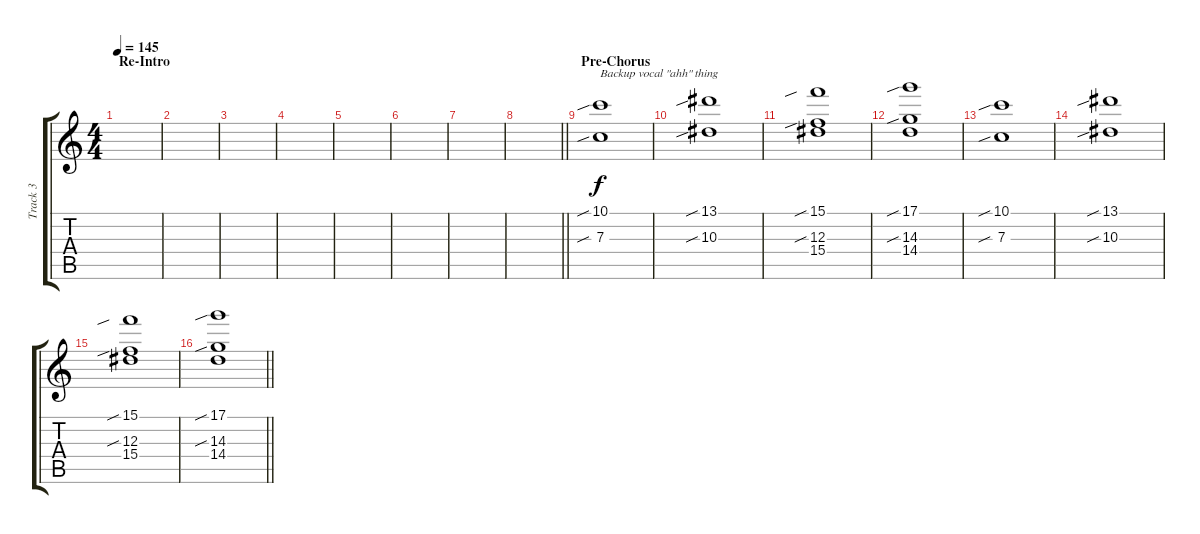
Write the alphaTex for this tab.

\track ("Track 3" "Track 3") {instrument distortionguitar}
\staff {score tabs}
\tuning (D4 A3 F3 C3 G2 C2) {hide}
\ts (4 4)
\section ("" "Re-Intro")
\tempo 145
\clef g2
\ks c
|
|
|
|
|
|
|
\barLineRight lightlight
|
\section ("" "Pre-Chorus")
(10.1{sib} 7.3{sib}).1{txt "Backup vocal \"ahh\" thing"} |
(13.1{sib} 10.3{sib}).1 |
(15.1{sib} 12.3{sib} 15.4).1 |
(17.1{sib} 14.3{sib} 14.4).1 |
(10.1{sib} 7.3{sib}).1 |
(13.1{sib} 10.3{sib}).1 |
(15.1{sib} 12.3{sib} 15.4).1 |
\barLineRight lightlight
(17.1{sib} 14.3{sib} 14.4).1
